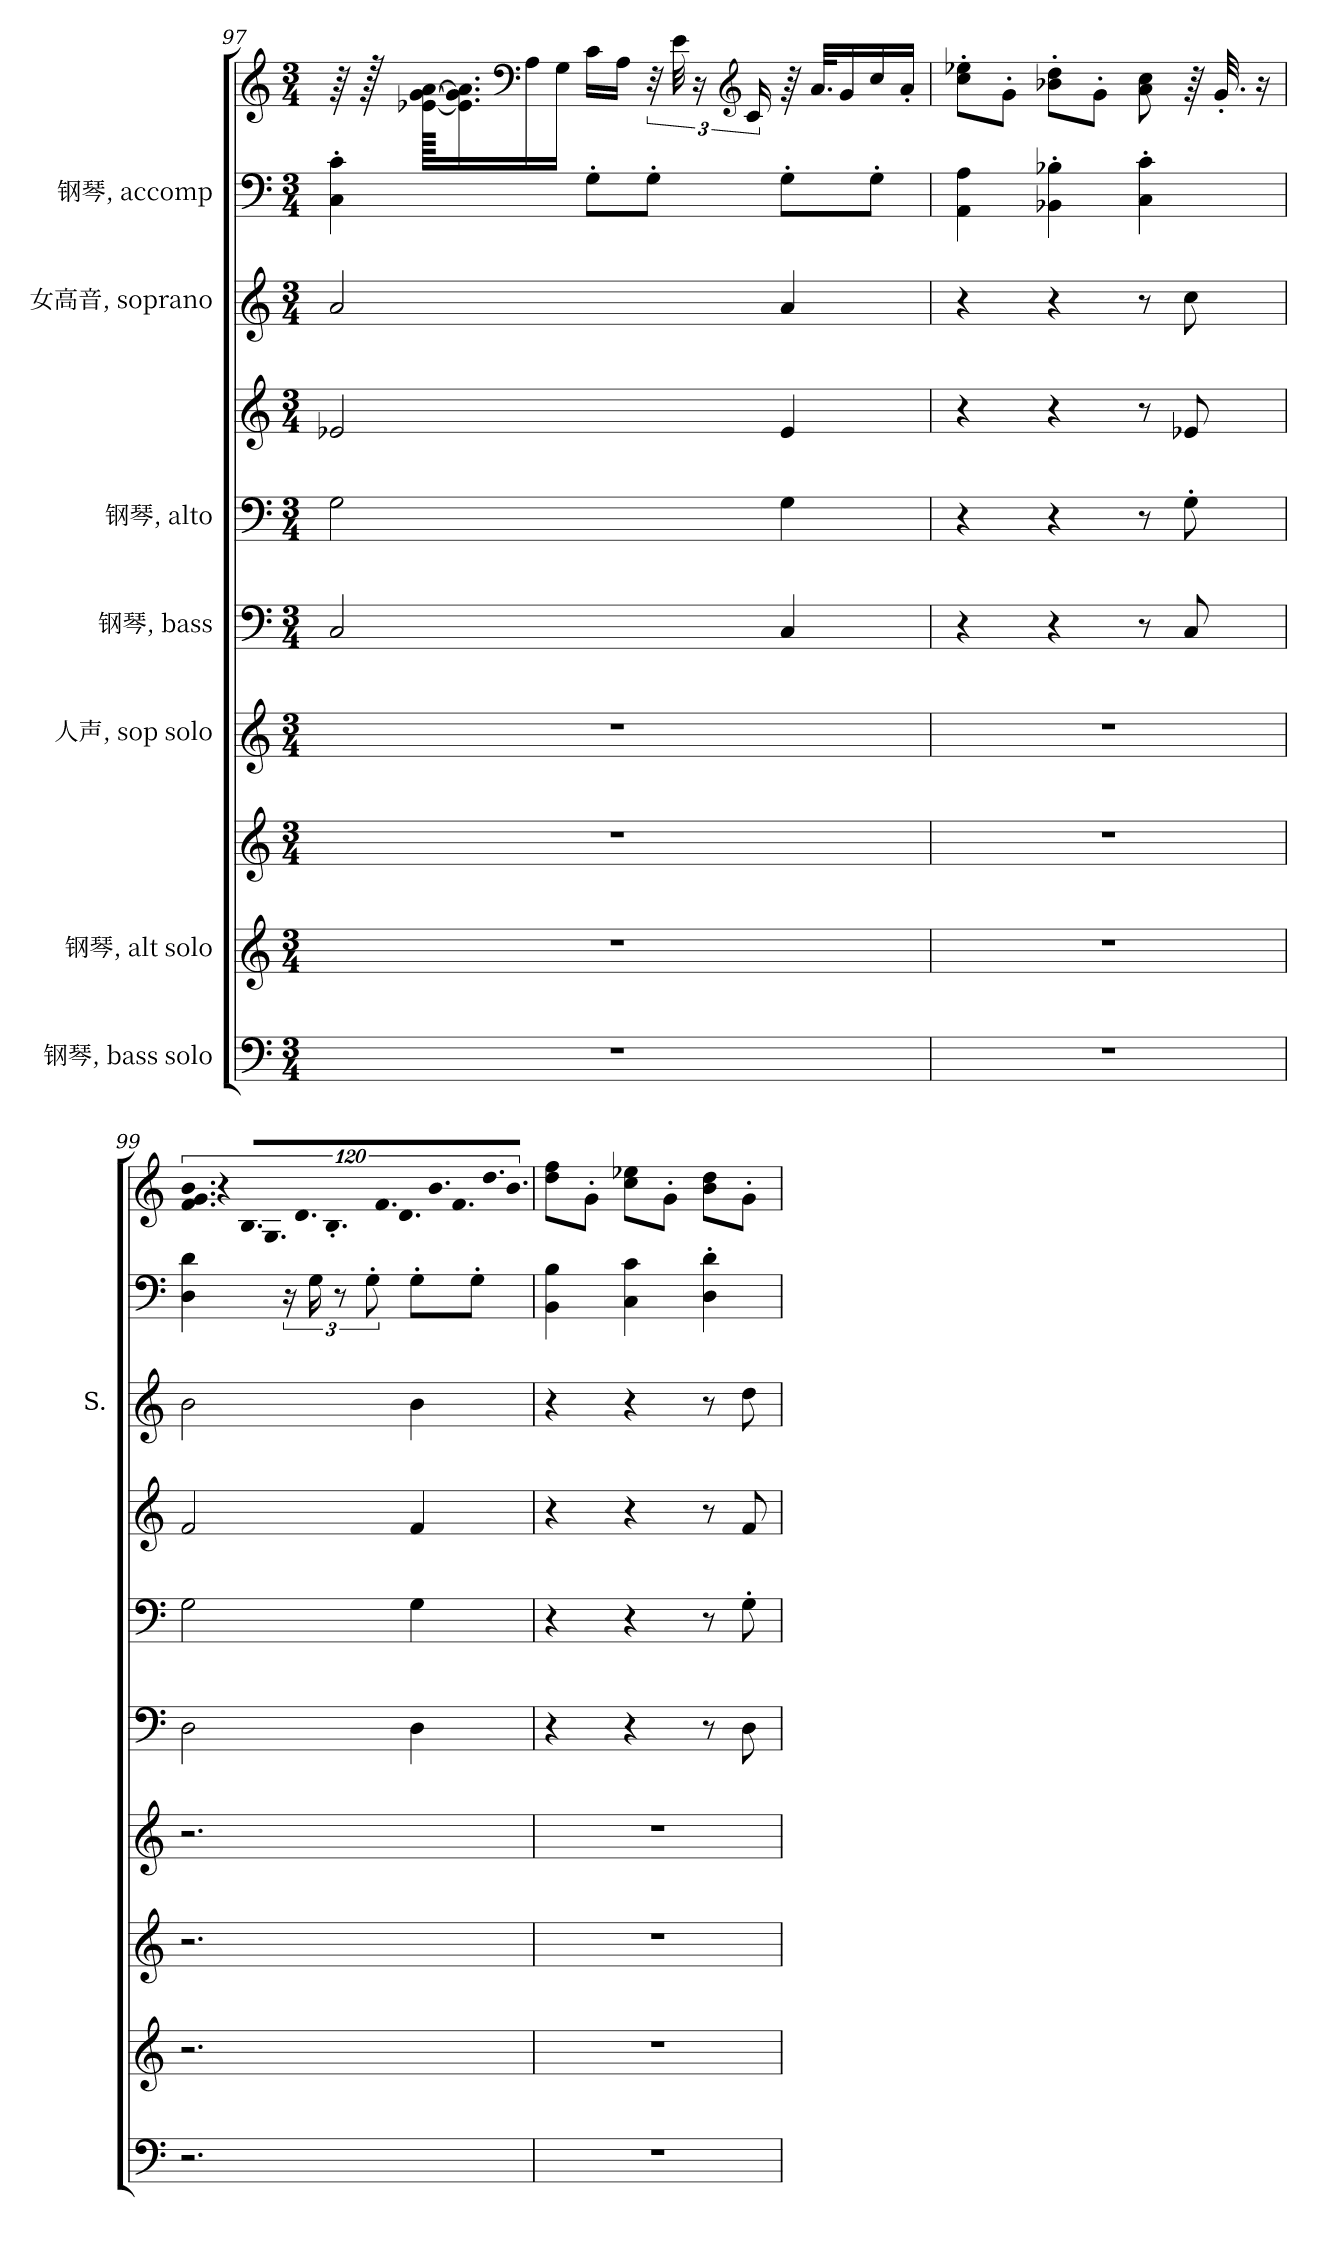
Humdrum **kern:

**kern	**kern	**kern	**kern	**kern	**kern	**kern	**kern	**kern	**kern
*part7	*part6	*part6	*part5	*part4	*part3	*part3	*part2	*part1	*part1
*staff10	*staff9	*staff8	*staff7	*staff6	*staff5	*staff4	*staff3	*staff2	*staff1
*I"钢琴, bass solo	*I"钢琴, alt solo	*	*I"人声, sop solo	*I"钢琴, bass	*I"钢琴, alto	*	*I"女高音, soprano	*I"钢琴, accomp	*
*	*	*	*	*	*	*	*I'S.	*	*
!!LO:PB:g=z
*clefF4	*clefG2	*clefG2	*clefG2	*clefF4	*clefF4	*clefG2	*clefG2	*clefF4	*clefG2
*k[]	*k[]	*k[]	*k[]	*k[]	*k[]	*k[]	*k[]	*k[]	*k[]
*M3/4	*M3/4	*M3/4	*M3/4	*M3/4	*M3/4	*M3/4	*M3/4	*M3/4	*M3/4
=97	=97	=97	=97	=97	=97	=97	=97	=97	=97
2.r	2.r	2.r	2.r	2C/	2G\	2e-X/	2a/	4C\' 4c\'	64r
.	.	.	.	.	.	.	.	.	128r
.	.	.	.	.	.	.	.	.	[128e-X\ [128g\ [128a\KKKLL
.	.	.	.	.	.	.	.	.	16.e-\] 16.g\] 16.a\]
*	*	*	*	*	*	*	*	*	*clefF4
.	.	.	.	.	.	.	.	.	16A\
.	.	.	.	.	.	.	.	.	16G\JJ
.	.	.	.	.	.	.	.	8G'\L	16c\LL
.	.	.	.	.	.	.	.	.	16A\JJ
.	.	.	.	.	.	.	.	8G'\J	48r
.	.	.	.	.	.	.	.	.	48e-\
.	.	.	.	.	.	.	.	.	24r
*	*	*	*	*	*	*	*	*	*clefG2
.	.	.	.	.	.	.	.	.	24c/
.	.	.	.	4C/	4G\	4e-/	4a/	8G'\L	64r
.	.	.	.	.	.	.	.	.	32.a/KLL
.	.	.	.	.	.	.	.	.	16g/
.	.	.	.	.	.	.	.	8G'\J	16cc/
.	.	.	.	.	.	.	.	.	16a'/JJ
=98	=98	=98	=98	=98	=98	=98	=98	=98	=98
2.r	2.r	2.r	2.r	4r	4r	4r	4r	4AA\ 4A\	8cc\' 8ee-X\'L
.	.	.	.	.	.	.	.	.	8g'\J
.	.	.	.	4r	4r	4r	4r	4BB-X\' 4B-X\'	8b-X\' 8dd\'L
.	.	.	.	.	.	.	.	.	8g'\J
.	.	.	.	8r	8r	8r	8r	4C\' 4c\'	8a\ 8cc\
.	.	.	.	8C/	8G'\	8e-X/	8cc\	.	64r
.	.	.	.	.	.	.	.	.	32.g'/
.	.	.	.	.	.	.	.	.	16r
!!LO:PB:g=z
=99	=99	=99	=99	=99	=99	=99	=99	=99	=99
!	!	!	!	!	!	!	!	!	!LO:N:vis=16.
2.r	2.r	2.r	2.r	2D\	2G\	2f/	2b\	4D\ 4d\	960%103f/ 960%103g/ 960%103b/
!	!	!	!	!	!	!	!	!	!LO:N:vis=32.
.	.	.	.	.	.	.	.	.	1920%103r
!	!	!	!	!	!	!	!	!	!LO:N:vis=32.
.	.	.	.	.	.	.	.	.	1920%103B/LLL
!	!	!	!	!	!	!	!	!	!LO:N:vis=32.
.	.	.	.	.	.	.	.	.	1920%103G/
.	.	.	.	.	.	.	.	24r	.
!	!	!	!	!	!	!	!	!	!LO:N:vis=32.
.	.	.	.	.	.	.	.	.	1920%103d/J
.	.	.	.	.	.	.	.	24G\	.
!	!	!	!	!	!	!	!	!	!LO:N:vis=16.
.	.	.	.	.	.	.	.	.	960%103B'/
.	.	.	.	.	.	.	.	12r	.
.	.	.	.	.	.	.	.	12G'\	.
!	!	!	!	!	!	!	!	!	!LO:N:vis=32.
.	.	.	.	.	.	.	.	.	1920%103f/L
!	!	!	!	!	!	!	!	!	!LO:N:vis=32.
.	.	.	.	.	.	.	.	.	1920%103d/
.	.	.	.	4D\	4G\	4f/	4b\	8G'\L	.
!	!	!	!	!	!	!	!	!	!LO:N:vis=32.
.	.	.	.	.	.	.	.	.	1920%103b/
!	!	!	!	!	!	!	!	!	!LO:N:vis=32.
.	.	.	.	.	.	.	.	.	1920%103f/
.	.	.	.	.	.	.	.	8G'\J	.
!	!	!	!	!	!	!	!	!	!LO:N:vis=32.
.	.	.	.	.	.	.	.	.	1920%103dd/
!	!	!	!	!	!	!	!	!	!LO:N:vis=32.
.	.	.	.	.	.	.	.	.	1920%103b/JJJ
960ryy	960ryy	960ryy	960ryy	960ryy	960ryy	960ryy	960ryy	960ryy	.
=100	=100	=100	=100	=100	=100	=100	=100	=100	=100
2.r	2.r	2.r	2.r	4r	4r	4r	4r	4BB\ 4B\	8dd\ 8ff\L
.	.	.	.	.	.	.	.	.	8g'\J
.	.	.	.	4r	4r	4r	4r	4C\ 4c\	8cc\ 8ee-X\L
.	.	.	.	.	.	.	.	.	8g'\J
.	.	.	.	8r	8r	8r	8r	4D\' 4d\'	8b\ 8dd\L
.	.	.	.	8D\	8G'\	8f/	8dd\	.	8g'\J
=	=	=	=	=	=	=	=	=	=
*-	*-	*-	*-	*-	*-	*-	*-	*-	*-
